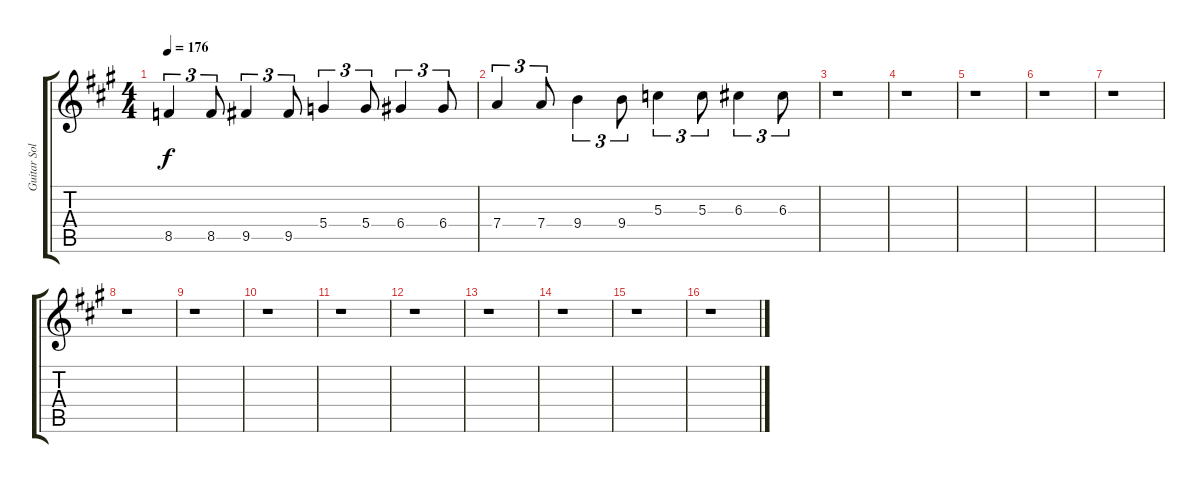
\track ("Guitar Solo" "Guitar Sol") {instrument distortionguitar}
\staff {score tabs}
\tuning (E4 B3 G3 D3 A2 E2) {hide}
\ts (4 4)
\tempo 176
\clef g2
\ks a
8.5.4{tu (3 2) dy f} 8.5.8{tu (3 2)} 9.5.4{tu (3 2)} 9.5.8{tu (3 2)} 5.4.4{tu (3 2)} 5.4.8{tu (3 2)} 6.4.4{tu (3 2)} 6.4.8{tu (3 2)} |
7.4.4{tu (3 2)} 7.4.8{tu (3 2)} 9.4.4{tu (3 2)} 9.4.8{tu (3 2)} 5.3.4{tu (3 2)} 5.3.8{tu (3 2)} 6.3.4{tu (3 2)} 6.3.8{tu (3 2)} |
r.1 |
r.1 |
r.1 |
r.1 |
r.1 |
r.1 |
r.1 |
r.1 |
r.1 |
r.1 |
r.1 |
r.1 |
r.1 |
r.1
